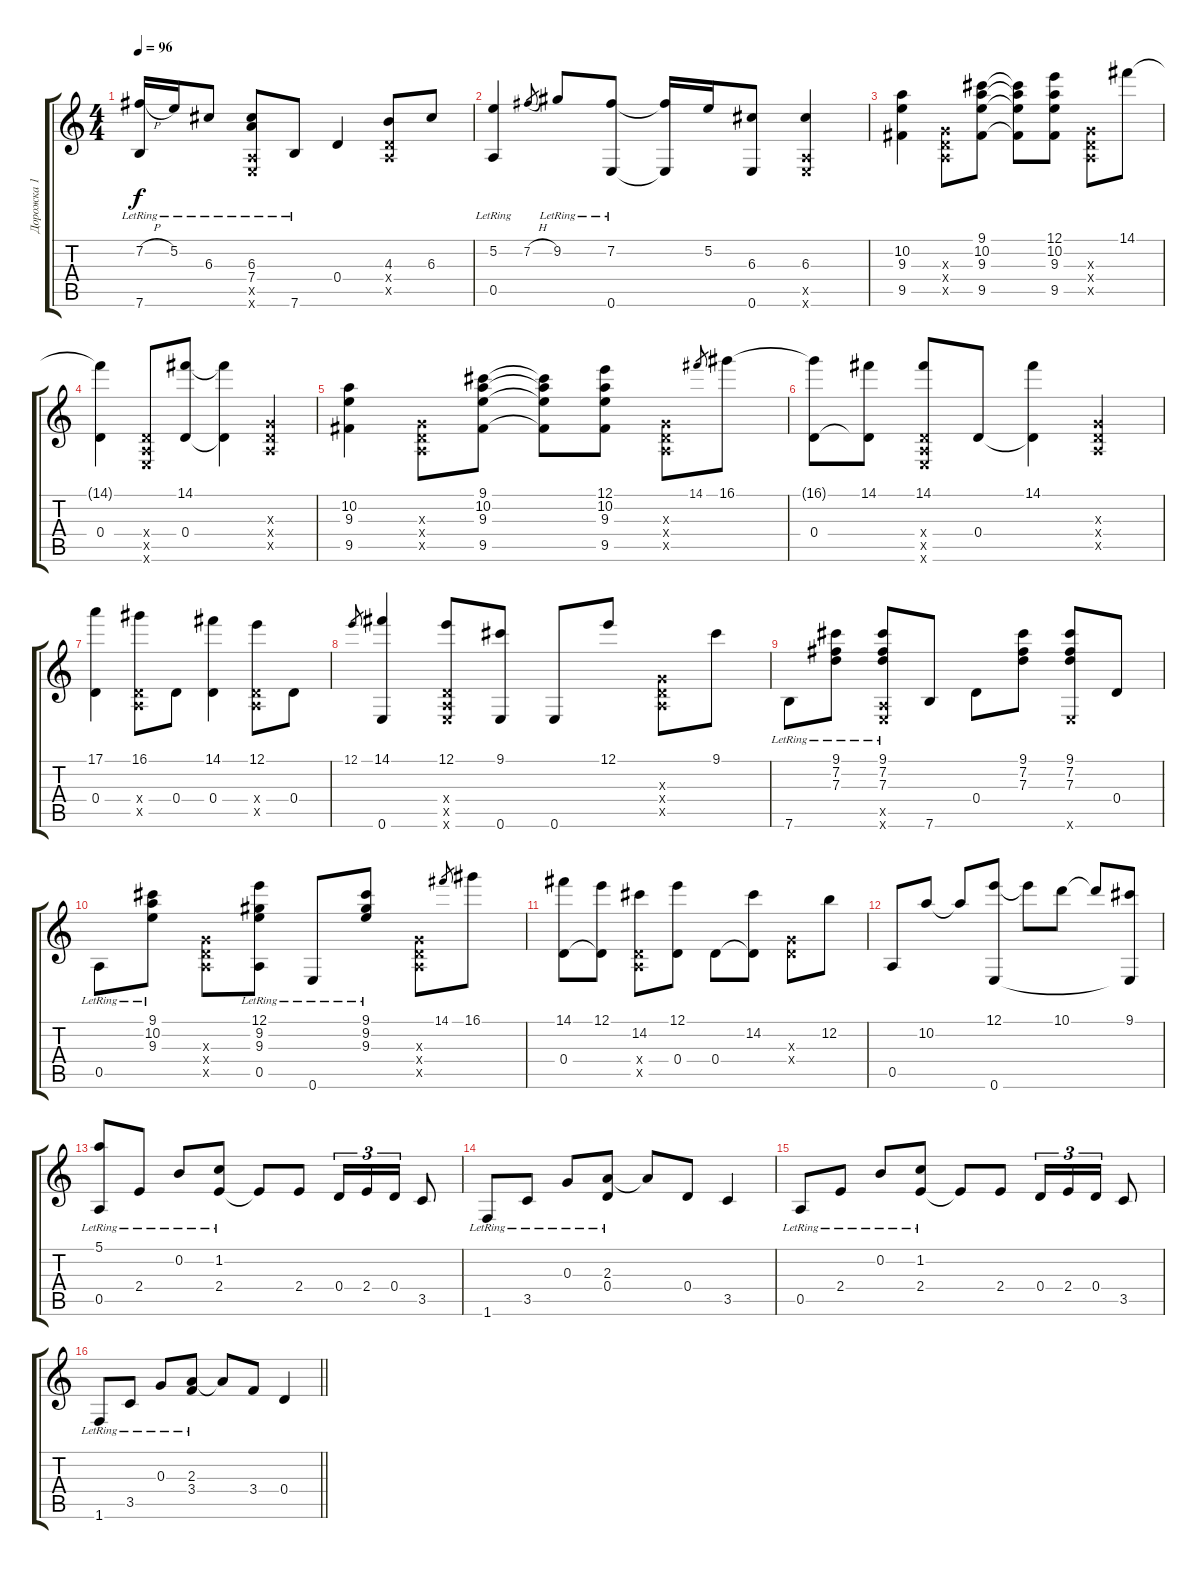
\track ("Дорожка 1" "Дорожка 1") {instrument acousticguitarsteel}
\staff {score tabs}
\tuning (E4 B3 G3 D3 A2 E2) {hide}
\ts (4 4)
\tempo 96
\clef g2
\ks c
(7.2{h lr} 7.6{lr}).16{dy f} 5.2{lr}.16 6.3{lr}.8 (6.3{lr} 7.4{lr} 0.5{x} 0.6{x}).8 7.6{lr}.8 0.4.4 (4.3 0.4{x} 0.5{x}).8 6.3.8 |
(5.2{lr} 0.5{lr}).4 7.2{h}.8{gr} 9.2{lr}.8 (7.2{lr} 0.6{lr}).8 (7.2{t} 0.6{t}).16 5.2.16 (6.3 0.6).8 (6.3 0.5{x} 0.6{x}).4 |
(10.2 9.3 9.5).4 (0.3{x} 0.4{x} 0.5{x}).8 (9.1 10.2 9.3 9.5).8 (9.1{t} 10.2{t} 9.3{t} 9.5{t}).8 (12.1 10.2 9.3 9.5).8 (0.3{x} 0.4{x} 0.5{x}).8 14.1.8 |
(14.1{t} 0.4).4 (0.4{x} 0.5{x} 0.6{x}).8 (14.1 0.4).8 (14.1{t} 0.4{t}).4 (0.3{x} 0.4{x} 0.5{x}).4 |
(10.2 9.3 9.5).4 (0.3{x} 0.4{x} 0.5{x}).8 (9.1 10.2 9.3 9.5).8 (9.1{t} 10.2{t} 9.3{t} 9.5{t}).8 (12.1 10.2 9.3 9.5).8 (0.3{x} 0.4{x} 0.5{x}).8 14.1.8{gr} 16.1.8 |
(16.1{t} 0.4).8 (14.1 0.4{t}).8 (14.1 0.4{x} 0.5{x} 0.6{x}).8 0.4.8 (14.1 0.4{t}).4 (0.3{x} 0.4{x} 0.5{x}).4 |
(17.1 0.4).4 (16.1 0.4{x} 0.5{x}).8 0.4.8 (14.1 0.4).4 (12.1 0.4{x} 0.5{x}).8 0.4.8 |
12.1.8{gr} (14.1 0.6).4 (12.1 0.4{x} 0.5{x} 0.6{x}).8 (9.1 0.6).8 0.6.8 12.1.8 (0.3{x} 0.4{x} 0.5{x}).8 9.1.8 |
7.6{lr}.8 (9.1{lr} 7.2{lr} 7.3{lr}).8 (9.1{lr} 7.2{lr} 7.3{lr} 0.5{x} 0.6{x}).8 7.6.8 0.4.8 (9.1 7.2 7.3).8 (9.1 7.2 7.3 0.6{x}).8 0.4.8 |
0.5{lr}.8 (9.1{lr} 10.2{lr} 9.3{lr}).8 (0.3{x} 0.4{x} 0.5{x}).8 (12.1{lr} 9.2{lr} 9.3{lr} 0.5{lr}).8 0.6{lr}.8 (9.1{lr} 9.2{lr} 9.3{lr}).8 (0.3{x} 0.4{x} 0.5{x}).8 14.1.8{gr} 16.1.8 |
(14.1 0.4).8 (12.1 0.4{t}).8 (14.2 0.4{x} 0.5{x}).8 (12.1 0.4).8 0.4.8 (14.2 0.4{t}).8 (0.3{x} 0.4{x}).8 12.2.8 |
0.5.8 10.2.8 10.2{t}.8 (12.1 0.6).8 12.1{t}.8 10.1.8 10.1{t}.8 (9.1 0.6{t}).8 |
(5.1 0.5{lr}).8 2.4{lr}.8 0.2{lr}.8 (1.2{lr} 2.4{lr}).8 2.4{t}.8 2.4.8 0.4.16{tu (3 2)} 2.4.16{tu (3 2)} 0.4.16{tu (3 2)} 3.5.8 |
1.6{lr}.8 3.5{lr}.8 0.3{lr}.8 (2.3{lr} 0.4{lr}).8 2.3{t}.8 0.4.8 3.5.4 |
0.5{lr}.8 2.4{lr}.8 0.2{lr}.8 (1.2{lr} 2.4{lr}).8 2.4{t}.8 2.4.8 0.4.16{tu (3 2)} 2.4.16{tu (3 2)} 0.4.16{tu (3 2)} 3.5.8 |
\barLineRight lightlight
1.6{lr}.8 3.5{lr}.8 0.3{lr}.8 (2.3{lr} 3.4{lr}).8 2.3{t}.8 3.4.8 0.4.4
